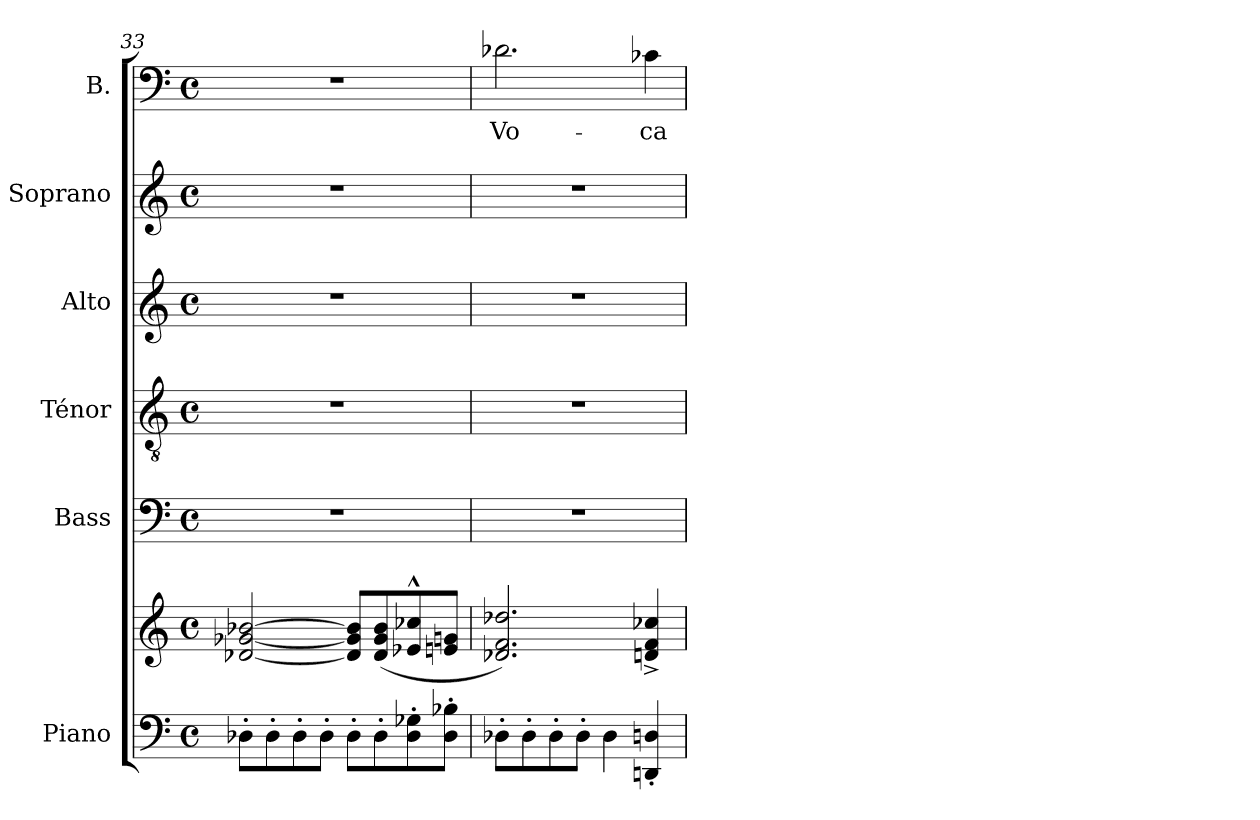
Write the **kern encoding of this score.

**kern	**kern	**kern	**kern	**kern	**kern	**kern	**text
*part6	*part6	*part5	*part4	*part3	*part2	*part1	*part1
*staff7	*staff6	*staff5	*staff4	*staff3	*staff2	*staff1	*staff1
*I"Piano	*	*I"Bass	*I"Ténor	*I"Alto	*I"Soprano	*I"B.	*
*I'Pno.	*	*I'B.	*I'T.	*I'A.	*I'S.	*I'B.	*
*clefF4	*clefG2	*clefF4	*clefGv2	*clefG2	*clefG2	*clefF4	*
*k[]	*k[]	*k[]	*k[]	*k[]	*k[]	*k[]	*
*M4/4	*M4/4	*M4/4	*M4/4	*M4/4	*M4/4	*M4/4	*
*met(c)	*met(c)	*met(c)	*met(c)	*met(c)	*met(c)	*met(c)	*
=33	=33	=33	=33	=33	=33	=33	=33
8D-X'\L	[2d-X/ [2g-X/ [2b-X/	1r	1r	1r	1r	1r	.
8D-'\	.	.	.	.	.	.	.
8D-'\	.	.	.	.	.	.	.
8D-'\J	.	.	.	.	.	.	.
8D-'\L	8d-/] 8g-/] 8b-/]L	.	.	.	.	.	.
8D-'\	(8d-/ 8g-/ 8b-/	.	.	.	.	.	.
8D-\' 8G-X\'	8e-X/^^ 8cc-X/^^	.	.	.	.	.	.
8D-\' 8B-X\'J	8en/ 8gn/J	.	.	.	.	.	.
=34	=34	=34	=34	=34	=34	=34	=34
8D-X'\L	2.d-X/ 2.f/ 2.dd-X/)	1r	1r	1r	1r	2.d-X\	Vo-
8D-'\	.	.	.	.	.	.	.
8D-'\	.	.	.	.	.	.	.
8D-'\J	.	.	.	.	.	.	.
4D-\	.	.	.	.	.	.	.
4DDn/' 4Dn/'	4dn/^ 4f/^ 4cc-X/^	.	.	.	.	4c-X\	-ca
=	=	=	=	=	=	=	=
*-	*-	*-	*-	*-	*-	*-	*-
